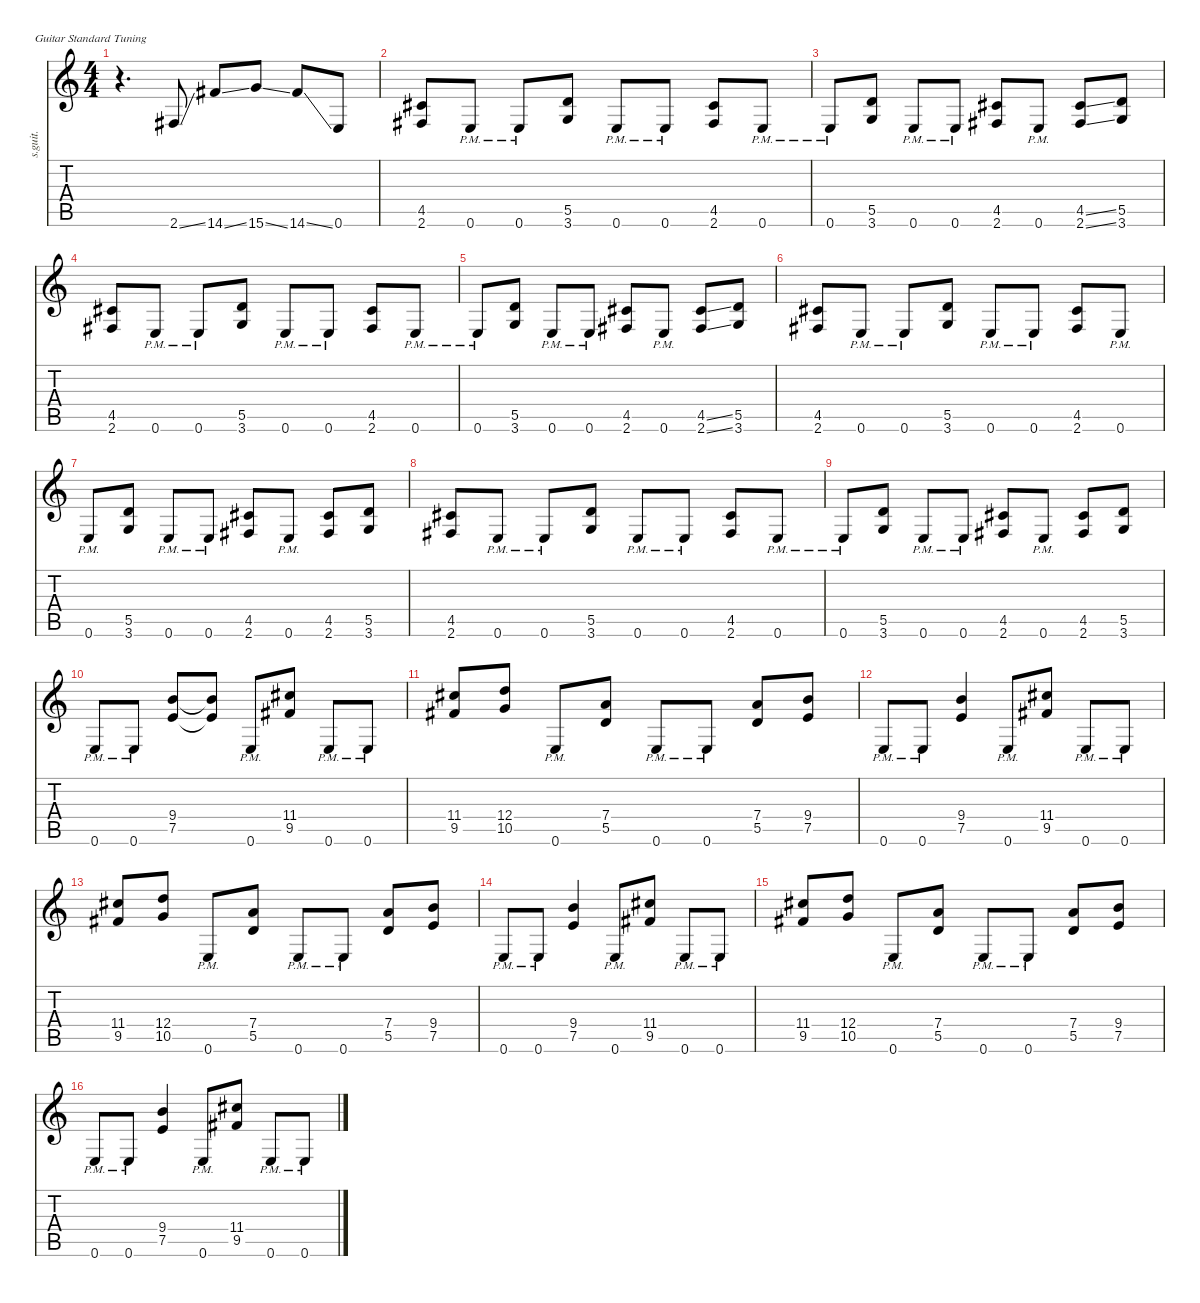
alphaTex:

\defaultSystemsLayout 4
\hideDynamics
\bracketExtendMode nobrackets
\track ("" "s.guit.") {instrument distortionguitar}
\staff {score tabs}
\tuning (E4 B3 G3 D3 A2 E2)
\ts (4 4)
\beaming (8 2 2 2 2)
\tempo (128 hide)
\clef g2
\ks c
r.4{d dy f instrument distortionguitar} 2.6{ss acc #}.8 14.6{ss acc #}.8 15.6{ss}.8 14.6{ss acc #}.8 0.6.8 |
(4.5{acc #} 2.6{acc #}).8 0.6{pm}.8 0.6{pm}.8 (5.5 3.6).8 0.6{pm}.8 0.6{pm}.8 (4.5{acc #} 2.6{acc #}).8 0.6{pm}.8 |
0.6{pm}.8 (5.5 3.6).8 0.6{pm}.8 0.6{pm}.8 (4.5{acc #} 2.6{acc #}).8 0.6{pm}.8 (4.5{ss acc #} 2.6{ss acc #}).8 (5.5 3.6).8 |
(4.5{acc #} 2.6{acc #}).8 0.6{pm}.8 0.6{pm}.8 (5.5 3.6).8 0.6{pm}.8 0.6{pm}.8 (4.5{acc #} 2.6{acc #}).8 0.6{pm}.8 |
0.6{pm}.8 (5.5 3.6).8 0.6{pm}.8 0.6{pm}.8 (4.5{acc #} 2.6{acc #}).8 0.6{pm}.8 (4.5{ss acc #} 2.6{ss acc #}).8 (5.5 3.6).8 |
(4.5{acc #} 2.6{acc #}).8 0.6{pm}.8 0.6{pm}.8 (5.5 3.6).8 0.6{pm}.8 0.6{pm}.8 (4.5{acc #} 2.6{acc #}).8 0.6{pm}.8 |
0.6{pm}.8 (5.5 3.6).8 0.6{pm}.8 0.6{pm}.8 (4.5{acc #} 2.6{acc #}).8 0.6{pm}.8 (4.5{acc #} 2.6{acc #}).8 (5.5 3.6).8 |
(4.5{acc #} 2.6{acc #}).8 0.6{pm}.8 0.6{pm}.8 (5.5 3.6).8 0.6{pm}.8 0.6{pm}.8 (4.5{acc #} 2.6{acc #}).8 0.6{pm}.8 |
0.6{pm}.8 (5.5 3.6).8 0.6{pm}.8 0.6{pm}.8 (4.5{acc #} 2.6{acc #}).8 0.6{pm}.8 (4.5{acc #} 2.6{acc #}).8 (5.5 3.6).8 |
0.6{pm}.8 0.6{pm}.8 (9.4 7.5).8 (9.4{t} 7.5{t}).8 0.6{pm}.8 (11.4{acc #} 9.5{acc #}).8 0.6{pm}.8 0.6{pm}.8 |
(11.4{acc #} 9.5{acc #}).8 (12.4 10.5).8 0.6{pm}.8 (7.4 5.5).8 0.6{pm}.8 0.6{pm}.8 (7.4 5.5).8 (9.4 7.5).8 |
0.6{pm}.8 0.6{pm}.8 (9.4 7.5).4 0.6{pm}.8 (11.4{acc #} 9.5{acc #}).8 0.6{pm}.8 0.6{pm}.8 |
(11.4{acc #} 9.5{acc #}).8 (12.4 10.5).8 0.6{pm}.8 (7.4 5.5).8 0.6{pm}.8 0.6{pm}.8 (7.4 5.5).8 (9.4 7.5).8 |
0.6{pm}.8 0.6{pm}.8 (9.4 7.5).4 0.6{pm}.8 (11.4{acc #} 9.5{acc #}).8 0.6{pm}.8 0.6{pm}.8 |
(11.4{acc #} 9.5{acc #}).8 (12.4 10.5).8 0.6{pm}.8 (7.4 5.5).8 0.6{pm}.8 0.6{pm}.8 (7.4 5.5).8 (9.4 7.5).8 |
0.6{pm}.8 0.6{pm}.8 (9.4 7.5).4 0.6{pm}.8 (11.4{acc #} 9.5{acc #}).8 0.6{pm}.8 0.6{pm}.8
